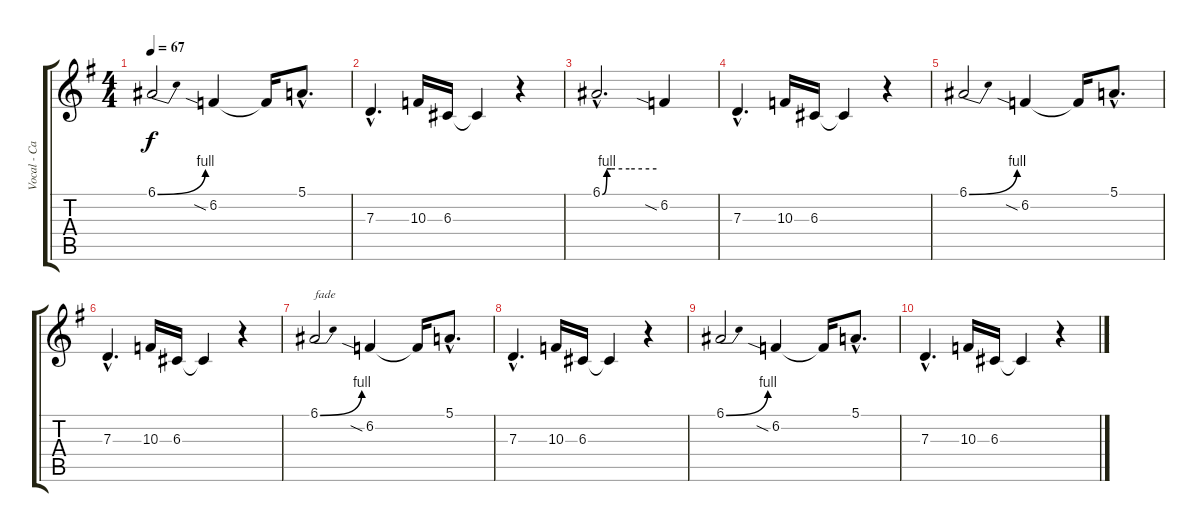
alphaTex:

\track ("Vocal - Carly Simon" "Vocal - Ca") {instrument flute}
\staff {score tabs}
\tuning (E4 B3 G3 D3 A2 E2) {hide}
\ts (4 4)
\tempo 67
\clef g2
\ks g
6.1{be (bend 0 0 60 4)}.2{dy f} 6.2{sia}.4 6.2{t}.16 5.1{hac}.8{d} |
7.3{hac}.4{d} 10.3.16 6.3.16 6.3{t}.4 r.4 |
6.1{be (custom 0 0 5 4 10 4 30 4 60 4) hac}.2{d} 6.2{sia}.4 |
7.3{hac}.4{d} 10.3.16 6.3.16 6.3{t}.4 r.4 |
6.1{be (bend 0 0 60 4)}.2 6.2{sia}.4 6.2{t}.16 5.1{hac}.8{d} |
7.3{hac}.4{d} 10.3.16 6.3.16 6.3{t}.4 r.4 |
6.1{be (bend 0 0 60 4)}.2{txt "fade" volume 0} 6.2{sia}.4 6.2{t}.16 5.1{hac}.8{d} |
7.3{hac}.4{d} 10.3.16 6.3.16 6.3{t}.4 r.4 |
6.1{be (bend 0 0 60 4)}.2 6.2{sia}.4 6.2{t}.16 5.1{hac}.8{d} |
7.3{hac}.4{d} 10.3.16 6.3.16 6.3{t}.4 r.4
